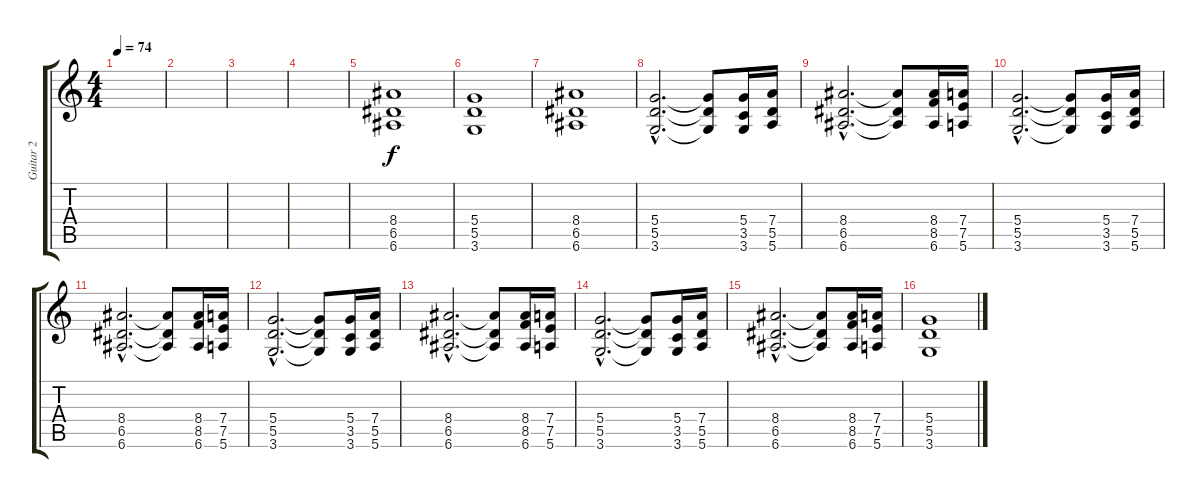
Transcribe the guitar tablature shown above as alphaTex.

\track ("Guitar 2" "Guitar 2") {instrument distortionguitar}
\staff {score tabs}
\tuning (E4 B3 G3 D3 A2 E2) {hide}
\ts (4 4)
\tempo 74
\clef g2
\ks c
|
|
|
|
(8.4 6.5 6.6).1 |
(5.4 5.5 3.6).1 |
(8.4 6.5 6.6).1 |
(5.4{hac} 5.5{hac} 3.6{hac}).2{d} (5.4{t} 5.5{t} 3.6{t}).8 (5.4 3.5 3.6).16 (7.4 5.5 5.6).16 |
(8.4{hac} 6.5{hac} 6.6{hac}).2{d} (8.4{t} 6.5{t} 6.6{t}).8 (8.4 8.5 6.6).16 (7.4 7.5 5.6).16 |
(5.4{hac} 5.5{hac} 3.6{hac}).2{d} (5.4{t} 5.5{t} 3.6{t}).8 (5.4 3.5 3.6).16 (7.4 5.5 5.6).16 |
(8.4{hac} 6.5{hac} 6.6{hac}).2{d} (8.4{t} 6.5{t} 6.6{t}).8 (8.4 8.5 6.6).16 (7.4 7.5 5.6).16 |
(5.4{hac} 5.5{hac} 3.6{hac}).2{d} (5.4{t} 5.5{t} 3.6{t}).8 (5.4 3.5 3.6).16 (7.4 5.5 5.6).16 |
(8.4{hac} 6.5{hac} 6.6{hac}).2{d} (8.4{t} 6.5{t} 6.6{t}).8 (8.4 8.5 6.6).16 (7.4 7.5 5.6).16 |
(5.4{hac} 5.5{hac} 3.6{hac}).2{d} (5.4{t} 5.5{t} 3.6{t}).8 (5.4 3.5 3.6).16 (7.4 5.5 5.6).16 |
(8.4{hac} 6.5{hac} 6.6{hac}).2{d} (8.4{t} 6.5{t} 6.6{t}).8 (8.4 8.5 6.6).16 (7.4 7.5 5.6).16 |
(5.4 5.5 3.6).1
